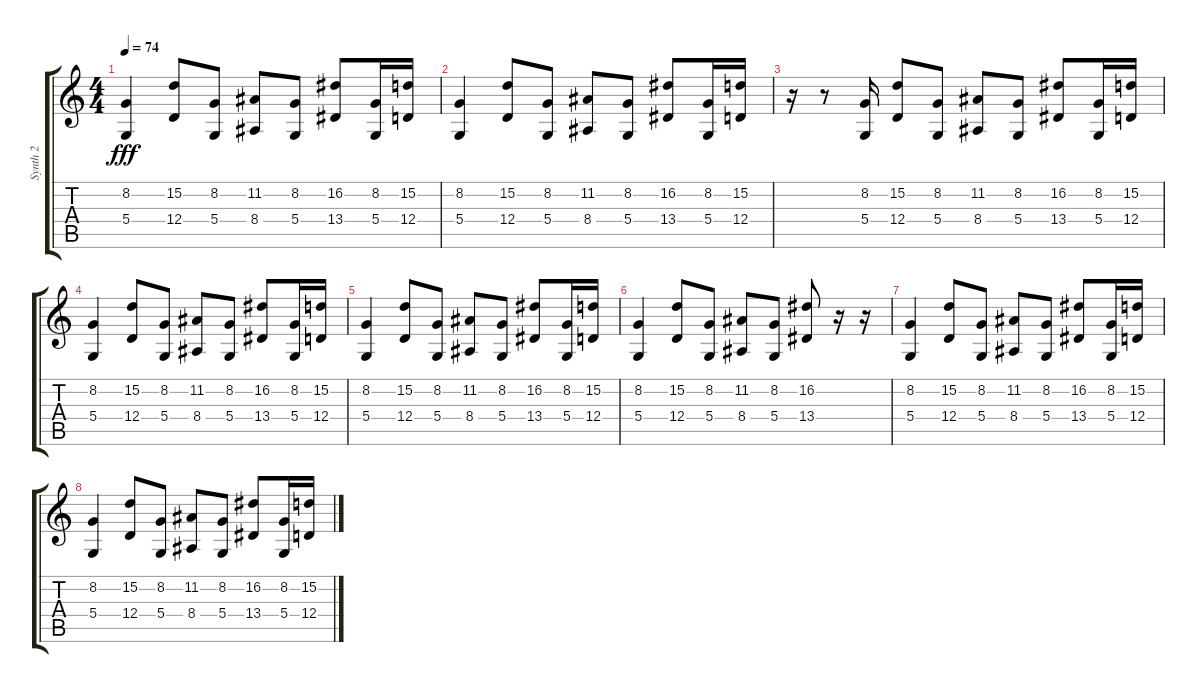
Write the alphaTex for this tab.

\track ("Synth 2" "Synth 2") {instrument lead2sawtooth}
\staff {score tabs}
\tuning (E4 B3 G3 D3 A2 E2) {hide}
\ts (4 4)
\tempo 74
\clef g2
\ks c
(8.2 5.4).4{dy fff} (15.2 12.4).8 (8.2 5.4).8 (11.2 8.4).8 (8.2 5.4).8 (16.2 13.4).8 (8.2 5.4).16 (15.2 12.4).16 |
(8.2 5.4).4 (15.2 12.4).8 (8.2 5.4).8 (11.2 8.4).8 (8.2 5.4).8 (16.2 13.4).8 (8.2 5.4).16 (15.2 12.4).16 |
r.16 r.8 (8.2 5.4).16 (15.2 12.4).8 (8.2 5.4).8 (11.2 8.4).8 (8.2 5.4).8 (16.2 13.4).8 (8.2 5.4).16 (15.2 12.4).16 |
(8.2 5.4).4 (15.2 12.4).8 (8.2 5.4).8 (11.2 8.4).8 (8.2 5.4).8 (16.2 13.4).8 (8.2 5.4).16 (15.2 12.4).16 |
(8.2 5.4).4 (15.2 12.4).8 (8.2 5.4).8 (11.2 8.4).8 (8.2 5.4).8 (16.2 13.4).8 (8.2 5.4).16 (15.2 12.4).16 |
(8.2 5.4).4 (15.2 12.4).8 (8.2 5.4).8 (11.2 8.4).8 (8.2 5.4).8 (16.2 13.4).8 r.16 r.16 |
(8.2 5.4).4 (15.2 12.4).8 (8.2 5.4).8 (11.2 8.4).8 (8.2 5.4).8 (16.2 13.4).8 (8.2 5.4).16 (15.2 12.4).16 |
(8.2 5.4).4 (15.2 12.4).8 (8.2 5.4).8 (11.2 8.4).8 (8.2 5.4).8 (16.2 13.4).8 (8.2 5.4).16 (15.2 12.4).16
